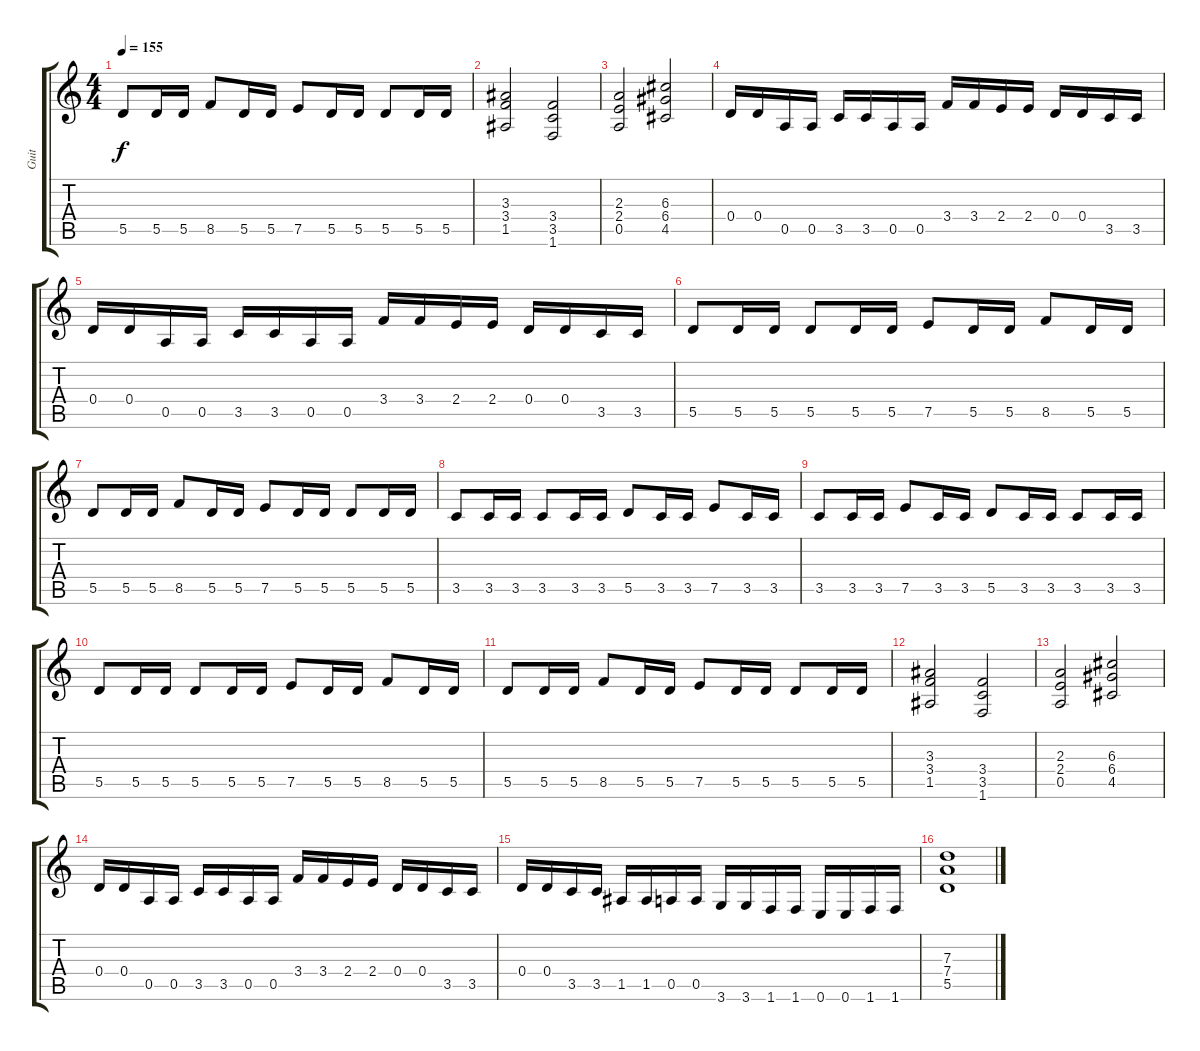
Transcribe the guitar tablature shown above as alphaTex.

\track ("Guit" "Guit") {instrument distortionguitar}
\staff {score tabs}
\tuning (E4 B3 G3 D3 A2 E2) {hide}
\ts (4 4)
\tempo 155
\clef g2
\ks c
5.5.8{dy f} 5.5.16 5.5.16 8.5.8 5.5.16 5.5.16 7.5.8 5.5.16 5.5.16 5.5.8 5.5.16 5.5.16 |
(3.3 3.4 1.5).2 (3.4 3.5 1.6).2 |
(2.3 2.4 0.5).2 (6.3 6.4 4.5).2 |
0.4.16 0.4.16 0.5.16 0.5.16 3.5.16 3.5.16 0.5.16 0.5.16 3.4.16 3.4.16 2.4.16 2.4.16 0.4.16 0.4.16 3.5.16 3.5.16 |
0.4.16 0.4.16 0.5.16 0.5.16 3.5.16 3.5.16 0.5.16 0.5.16 3.4.16 3.4.16 2.4.16 2.4.16 0.4.16 0.4.16 3.5.16 3.5.16 |
5.5.8 5.5.16 5.5.16 5.5.8 5.5.16 5.5.16 7.5.8 5.5.16 5.5.16 8.5.8 5.5.16 5.5.16 |
5.5.8 5.5.16 5.5.16 8.5.8 5.5.16 5.5.16 7.5.8 5.5.16 5.5.16 5.5.8 5.5.16 5.5.16 |
3.5.8 3.5.16 3.5.16 3.5.8 3.5.16 3.5.16 5.5.8 3.5.16 3.5.16 7.5.8 3.5.16 3.5.16 |
3.5.8 3.5.16 3.5.16 7.5.8 3.5.16 3.5.16 5.5.8 3.5.16 3.5.16 3.5.8 3.5.16 3.5.16 |
5.5.8 5.5.16 5.5.16 5.5.8 5.5.16 5.5.16 7.5.8 5.5.16 5.5.16 8.5.8 5.5.16 5.5.16 |
5.5.8 5.5.16 5.5.16 8.5.8 5.5.16 5.5.16 7.5.8 5.5.16 5.5.16 5.5.8 5.5.16 5.5.16 |
(3.3 3.4 1.5).2 (3.4 3.5 1.6).2 |
(2.3 2.4 0.5).2 (6.3 6.4 4.5).2 |
0.4.16 0.4.16 0.5.16 0.5.16 3.5.16 3.5.16 0.5.16 0.5.16 3.4.16 3.4.16 2.4.16 2.4.16 0.4.16 0.4.16 3.5.16 3.5.16 |
0.4.16 0.4.16 3.5.16 3.5.16 1.5.16 1.5.16 0.5.16 0.5.16 3.6.16 3.6.16 1.6.16 1.6.16 0.6.16 0.6.16 1.6.16 1.6.16 |
(7.3 7.4 5.5).1
